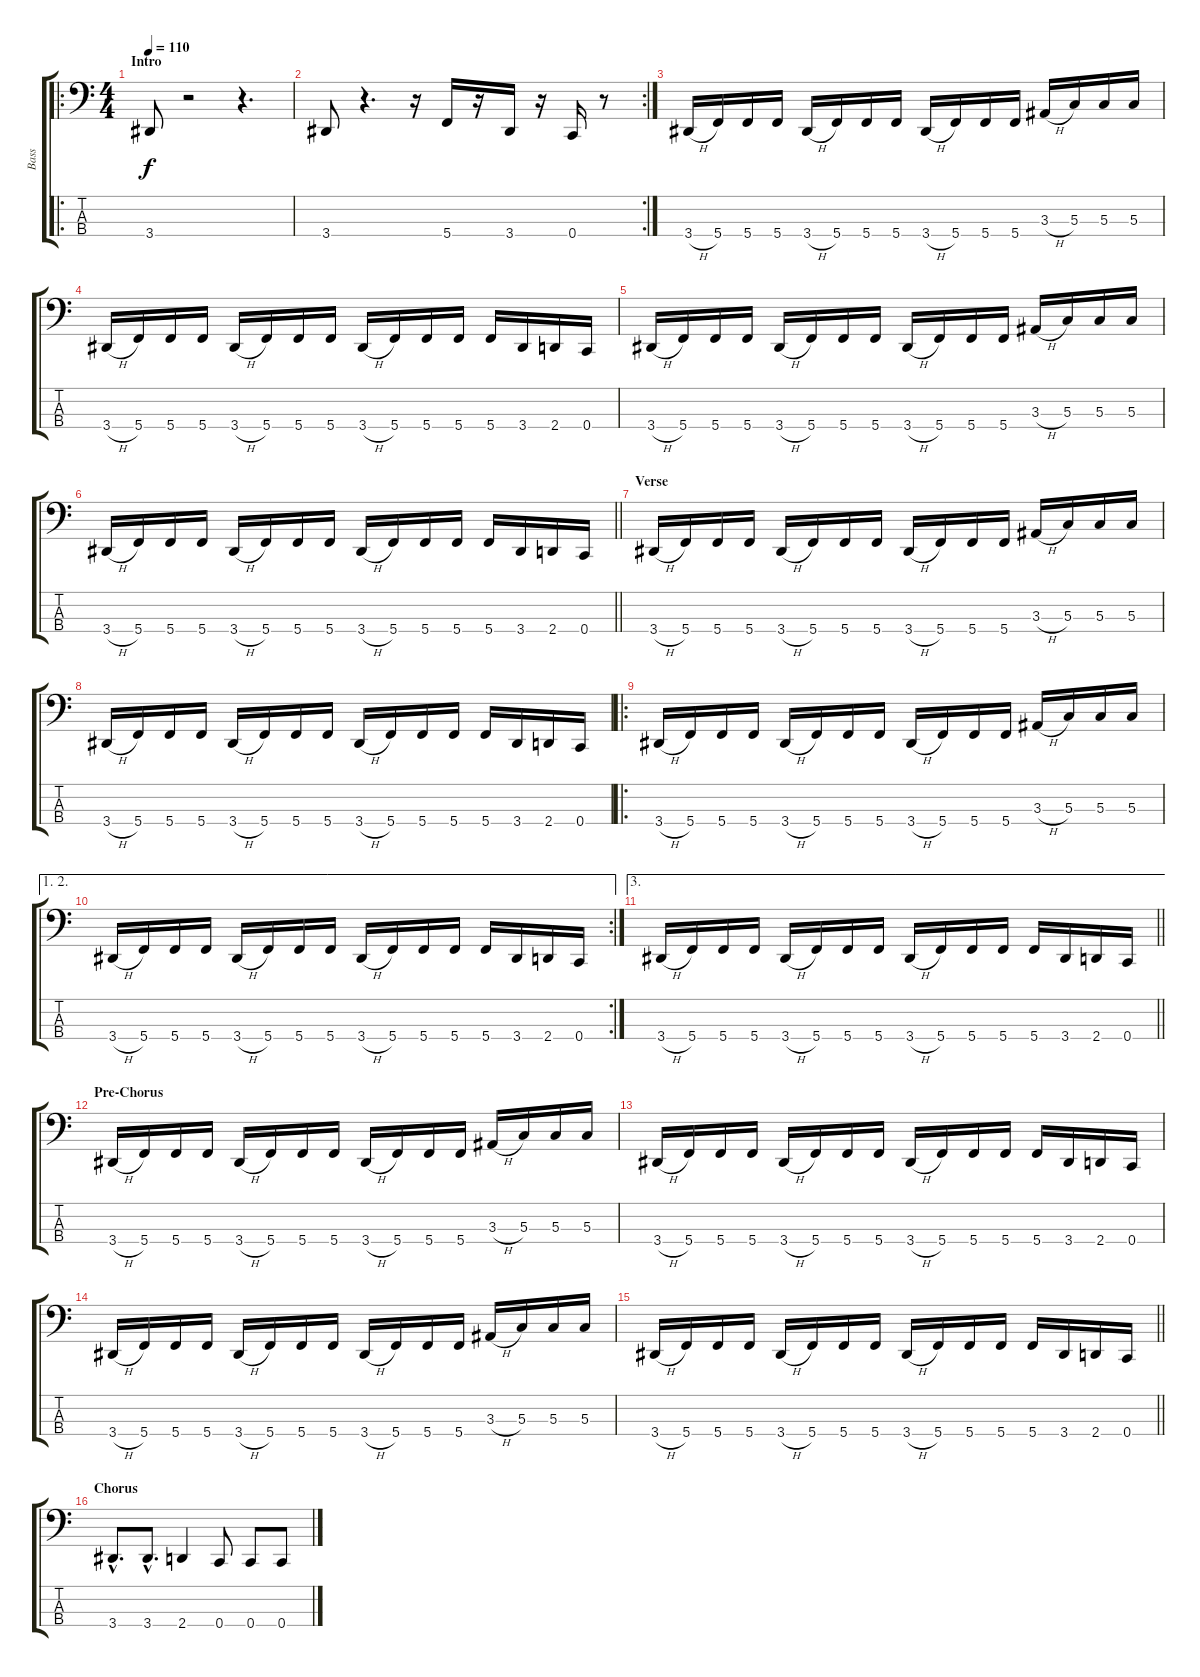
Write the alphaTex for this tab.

\track ("Bass" "Bass") {instrument electricbassfinger}
\staff {score tabs}
\tuning (F2 C2 G1 C1) {hide}
\ro
\ts (4 4)
\section ("" "Intro")
\tempo 110
\clef f4
\ks c
3.4.8{dy f instrument electricbassfinger} r.2 r.4{d} |
\rc 2
3.4.8 r.4{d} r.16 5.4.16 r.16 3.4.16 r.16 0.4.16 r.8 |
3.4{h}.16 5.4.16 5.4.16 5.4.16 3.4{h}.16 5.4.16 5.4.16 5.4.16 3.4{h}.16 5.4.16 5.4.16 5.4.16 3.3{h}.16 5.3.16 5.3.16 5.3.16 |
3.4{h}.16 5.4.16 5.4.16 5.4.16 3.4{h}.16 5.4.16 5.4.16 5.4.16 3.4{h}.16 5.4.16 5.4.16 5.4.16 5.4.16 3.4.16 2.4.16 0.4.16 |
3.4{h}.16 5.4.16 5.4.16 5.4.16 3.4{h}.16 5.4.16 5.4.16 5.4.16 3.4{h}.16 5.4.16 5.4.16 5.4.16 3.3{h}.16 5.3.16 5.3.16 5.3.16 |
\barLineRight lightlight
3.4{h}.16 5.4.16 5.4.16 5.4.16 3.4{h}.16 5.4.16 5.4.16 5.4.16 3.4{h}.16 5.4.16 5.4.16 5.4.16 5.4.16 3.4.16 2.4.16 0.4.16 |
\section ("" "Verse")
3.4{h}.16 5.4.16 5.4.16 5.4.16 3.4{h}.16 5.4.16 5.4.16 5.4.16 3.4{h}.16 5.4.16 5.4.16 5.4.16 3.3{h}.16 5.3.16 5.3.16 5.3.16 |
3.4{h}.16 5.4.16 5.4.16 5.4.16 3.4{h}.16 5.4.16 5.4.16 5.4.16 3.4{h}.16 5.4.16 5.4.16 5.4.16 5.4.16 3.4.16 2.4.16 0.4.16 |
\ro
3.4{h}.16 5.4.16 5.4.16 5.4.16 3.4{h}.16 5.4.16 5.4.16 5.4.16 3.4{h}.16 5.4.16 5.4.16 5.4.16 3.3{h}.16 5.3.16 5.3.16 5.3.16 |
\ae (1 2)
\rc 2
3.4{h}.16 5.4.16 5.4.16 5.4.16 3.4{h}.16 5.4.16 5.4.16 5.4.16 3.4{h}.16 5.4.16 5.4.16 5.4.16 5.4.16 3.4.16 2.4.16 0.4.16 |
\ae 3
\barLineRight lightlight
3.4{h}.16 5.4.16 5.4.16 5.4.16 3.4{h}.16 5.4.16 5.4.16 5.4.16 3.4{h}.16 5.4.16 5.4.16 5.4.16 5.4.16 3.4.16 2.4.16 0.4.16 |
\section ("" "Pre-Chorus")
3.4{h}.16 5.4.16 5.4.16 5.4.16 3.4{h}.16 5.4.16 5.4.16 5.4.16 3.4{h}.16 5.4.16 5.4.16 5.4.16 3.3{h}.16 5.3.16 5.3.16 5.3.16 |
3.4{h}.16 5.4.16 5.4.16 5.4.16 3.4{h}.16 5.4.16 5.4.16 5.4.16 3.4{h}.16 5.4.16 5.4.16 5.4.16 5.4.16 3.4.16 2.4.16 0.4.16 |
3.4{h}.16 5.4.16 5.4.16 5.4.16 3.4{h}.16 5.4.16 5.4.16 5.4.16 3.4{h}.16 5.4.16 5.4.16 5.4.16 3.3{h}.16 5.3.16 5.3.16 5.3.16 |
\barLineRight lightlight
3.4{h}.16 5.4.16 5.4.16 5.4.16 3.4{h}.16 5.4.16 5.4.16 5.4.16 3.4{h}.16 5.4.16 5.4.16 5.4.16 5.4.16 3.4.16 2.4.16 0.4.16 |
\section ("" "Chorus")
3.4{hac}.8{d} 3.4{hac}.8{d} 2.4.4 0.4.8 0.4.8 0.4.8
